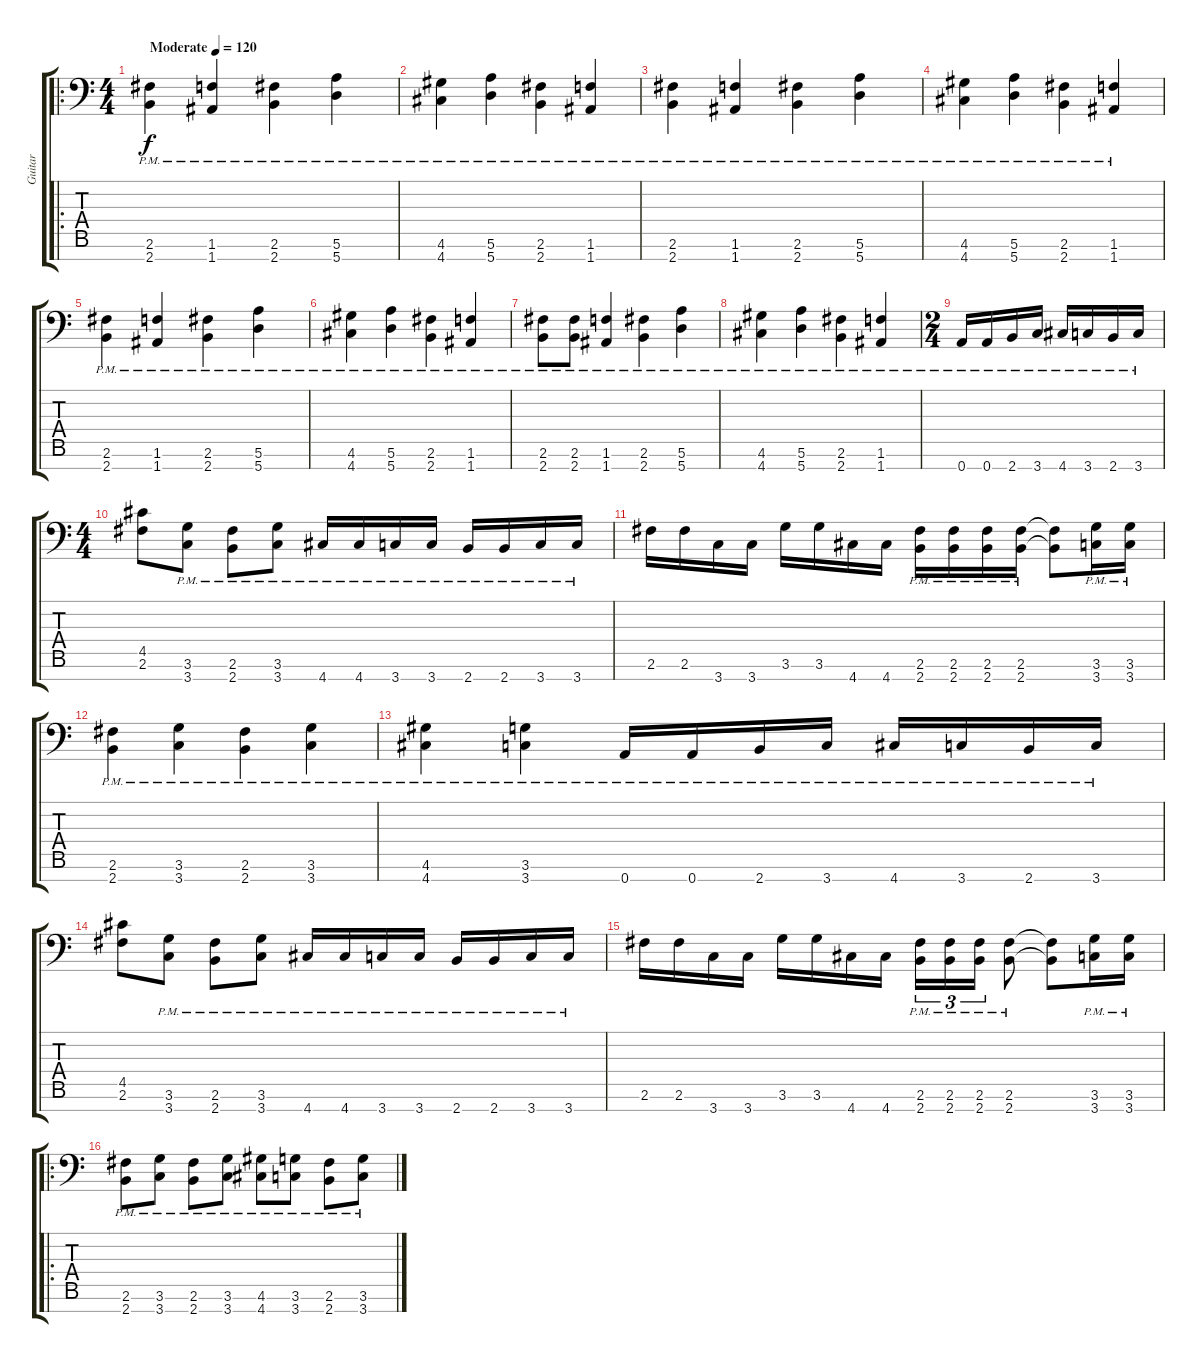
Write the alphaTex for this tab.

\track ("Guitar" "Guitar") {instrument distortionguitar}
\staff {score tabs}
\tuning (E4 B3 G3 D3 A2 E2 A1) {hide}
\ro
\ts (4 4)
\tempo (120 "Moderate")
\clef f4
\ks c
(2.6{pm} 2.7{pm}).4{dy f instrument distortionguitar} (1.6{pm} 1.7{pm}).4 (2.6{pm} 2.7{pm}).4 (5.6{pm} 5.7{pm}).4 |
(4.6{pm} 4.7{pm}).4 (5.6{pm} 5.7{pm}).4 (2.6{pm} 2.7{pm}).4 (1.6{pm} 1.7{pm}).4 |
(2.6{pm} 2.7{pm}).4 (1.6{pm} 1.7{pm}).4 (2.6{pm} 2.7{pm}).4 (5.6{pm} 5.7{pm}).4 |
(4.6{pm} 4.7{pm}).4 (5.6{pm} 5.7{pm}).4 (2.6{pm} 2.7{pm}).4 (1.6{pm} 1.7{pm}).4 |
(2.6{pm} 2.7{pm}).4 (1.6{pm} 1.7{pm}).4 (2.6{pm} 2.7{pm}).4 (5.6{pm} 5.7{pm}).4 |
(4.6{pm} 4.7{pm}).4 (5.6{pm} 5.7{pm}).4 (2.6{pm} 2.7{pm}).4 (1.6{pm} 1.7{pm}).4 |
(2.6{pm} 2.7{pm}).8 (2.6{pm} 2.7{pm}).8 (1.6{pm} 1.7{pm}).4 (2.6{pm} 2.7{pm}).4 (5.6{pm} 5.7{pm}).4 |
(4.6{pm} 4.7{pm}).4 (5.6{pm} 5.7{pm}).4 (2.6{pm} 2.7{pm}).4 (1.6{pm} 1.7{pm}).4 |
\ts (2 4)
0.7{pm}.16 0.7{pm}.16 2.7{pm}.16 3.7{pm}.16 4.7{pm}.16 3.7{pm}.16 2.7{pm}.16 3.7{pm}.16 |
\ts (4 4)
(4.5 2.6).8 (3.6{pm} 3.7{pm}).8 (2.6{pm} 2.7{pm}).8 (3.6{pm} 3.7{pm}).8 4.7{pm}.16 4.7{pm}.16 3.7{pm}.16 3.7{pm}.16 2.7{pm}.16 2.7{pm}.16 3.7{pm}.16 3.7{pm}.16 |
2.6.16 2.6.16 3.7.16 3.7.16 3.6.16 3.6.16 4.7.16 4.7.16 (2.6{pm} 2.7{pm}).16 (2.6{pm} 2.7{pm}).16 (2.6{pm} 2.7{pm}).16 (2.6{pm} 2.7{pm}).16 (2.6{t} 2.7{t}).8 (3.6{pm} 3.7{pm}).16 (3.6{pm} 3.7{pm}).16 |
(2.6{pm} 2.7{pm}).4 (3.6{pm} 3.7{pm}).4 (2.6{pm} 2.7{pm}).4 (3.6{pm} 3.7{pm}).4 |
(4.6{pm} 4.7{pm}).4 (3.6{pm} 3.7{pm}).4 0.7{pm}.16 0.7{pm}.16 2.7{pm}.16 3.7{pm}.16 4.7{pm}.16 3.7{pm}.16 2.7{pm}.16 3.7{pm}.16 |
(4.5 2.6).8 (3.6{pm} 3.7{pm}).8 (2.6{pm} 2.7{pm}).8 (3.6{pm} 3.7{pm}).8 4.7{pm}.16 4.7{pm}.16 3.7{pm}.16 3.7{pm}.16 2.7{pm}.16 2.7{pm}.16 3.7{pm}.16 3.7{pm}.16 |
2.6.16 2.6.16 3.7.16 3.7.16 3.6.16 3.6.16 4.7.16 4.7.16 (2.6{pm} 2.7{pm}).16{tu (3 2)} (2.6{pm} 2.7{pm}).16{tu (3 2)} (2.6{pm} 2.7{pm}).16{tu (3 2)} (2.6{pm} 2.7{pm}).8 (2.6{t} 2.7{t}).8 (3.6{pm} 3.7{pm}).16 (3.6{pm} 3.7{pm}).16 |
\ro
(2.6{pm} 2.7{pm}).8 (3.6{pm} 3.7{pm}).8 (2.6{pm} 2.7{pm}).8 (3.6{pm} 3.7{pm}).8 (4.6{pm} 4.7{pm}).8 (3.6{pm} 3.7{pm}).8 (2.6{pm} 2.7{pm}).8 (3.6{pm} 3.7{pm}).8
